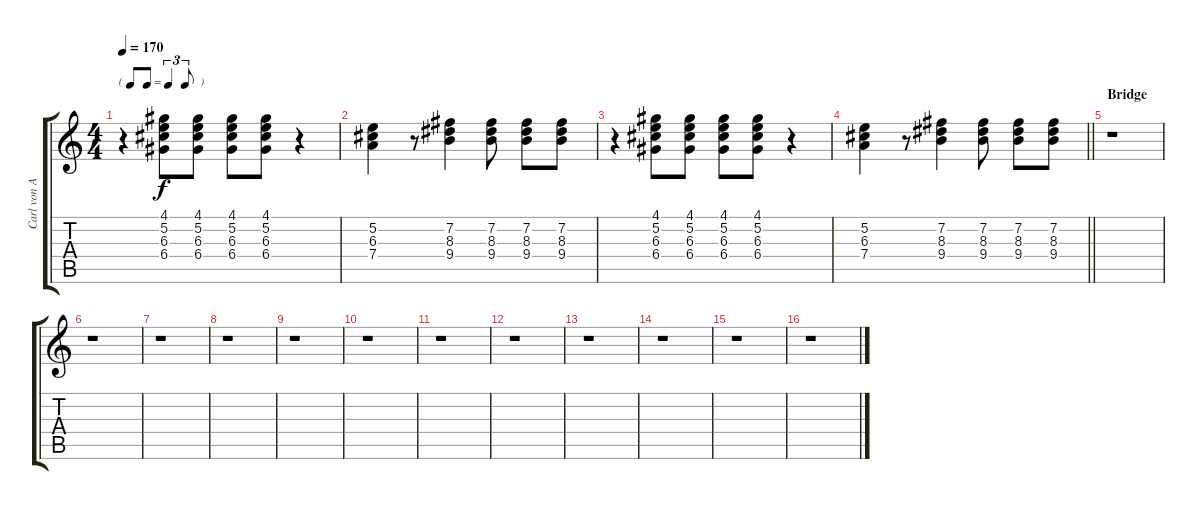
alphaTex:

\track ("Carl von Arbin - Lead Guitar" "Carl von A") {instrument overdrivenguitar}
\staff {score tabs}
\tuning (E4 B3 G3 D3 A2 E2) {hide}
\ts (4 4)
\tf triplet8th
\tempo 170
\clef g2
\ks c
r.4{dy f} (4.1 5.2 6.3 6.4).8 (4.1 5.2 6.3 6.4).8 (4.1 5.2 6.3 6.4).8 (4.1 5.2 6.3 6.4).8 r.4 |
(5.2 6.3 7.4).4 r.8 (7.2 8.3 9.4).4 (7.2 8.3 9.4).8 (7.2 8.3 9.4).8 (7.2 8.3 9.4).8 |
r.4 (4.1 5.2 6.3 6.4).8 (4.1 5.2 6.3 6.4).8 (4.1 5.2 6.3 6.4).8 (4.1 5.2 6.3 6.4).8 r.4 |
\barLineRight lightlight
(5.2 6.3 7.4).4 r.8 (7.2 8.3 9.4).4 (7.2 8.3 9.4).8 (7.2 8.3 9.4).8 (7.2 8.3 9.4).8 |
\section ("" "Bridge")
r.1 |
r.1 |
r.1 |
r.1 |
r.1 |
r.1 |
r.1 |
r.1 |
r.1 |
r.1 |
r.1 |
r.1
